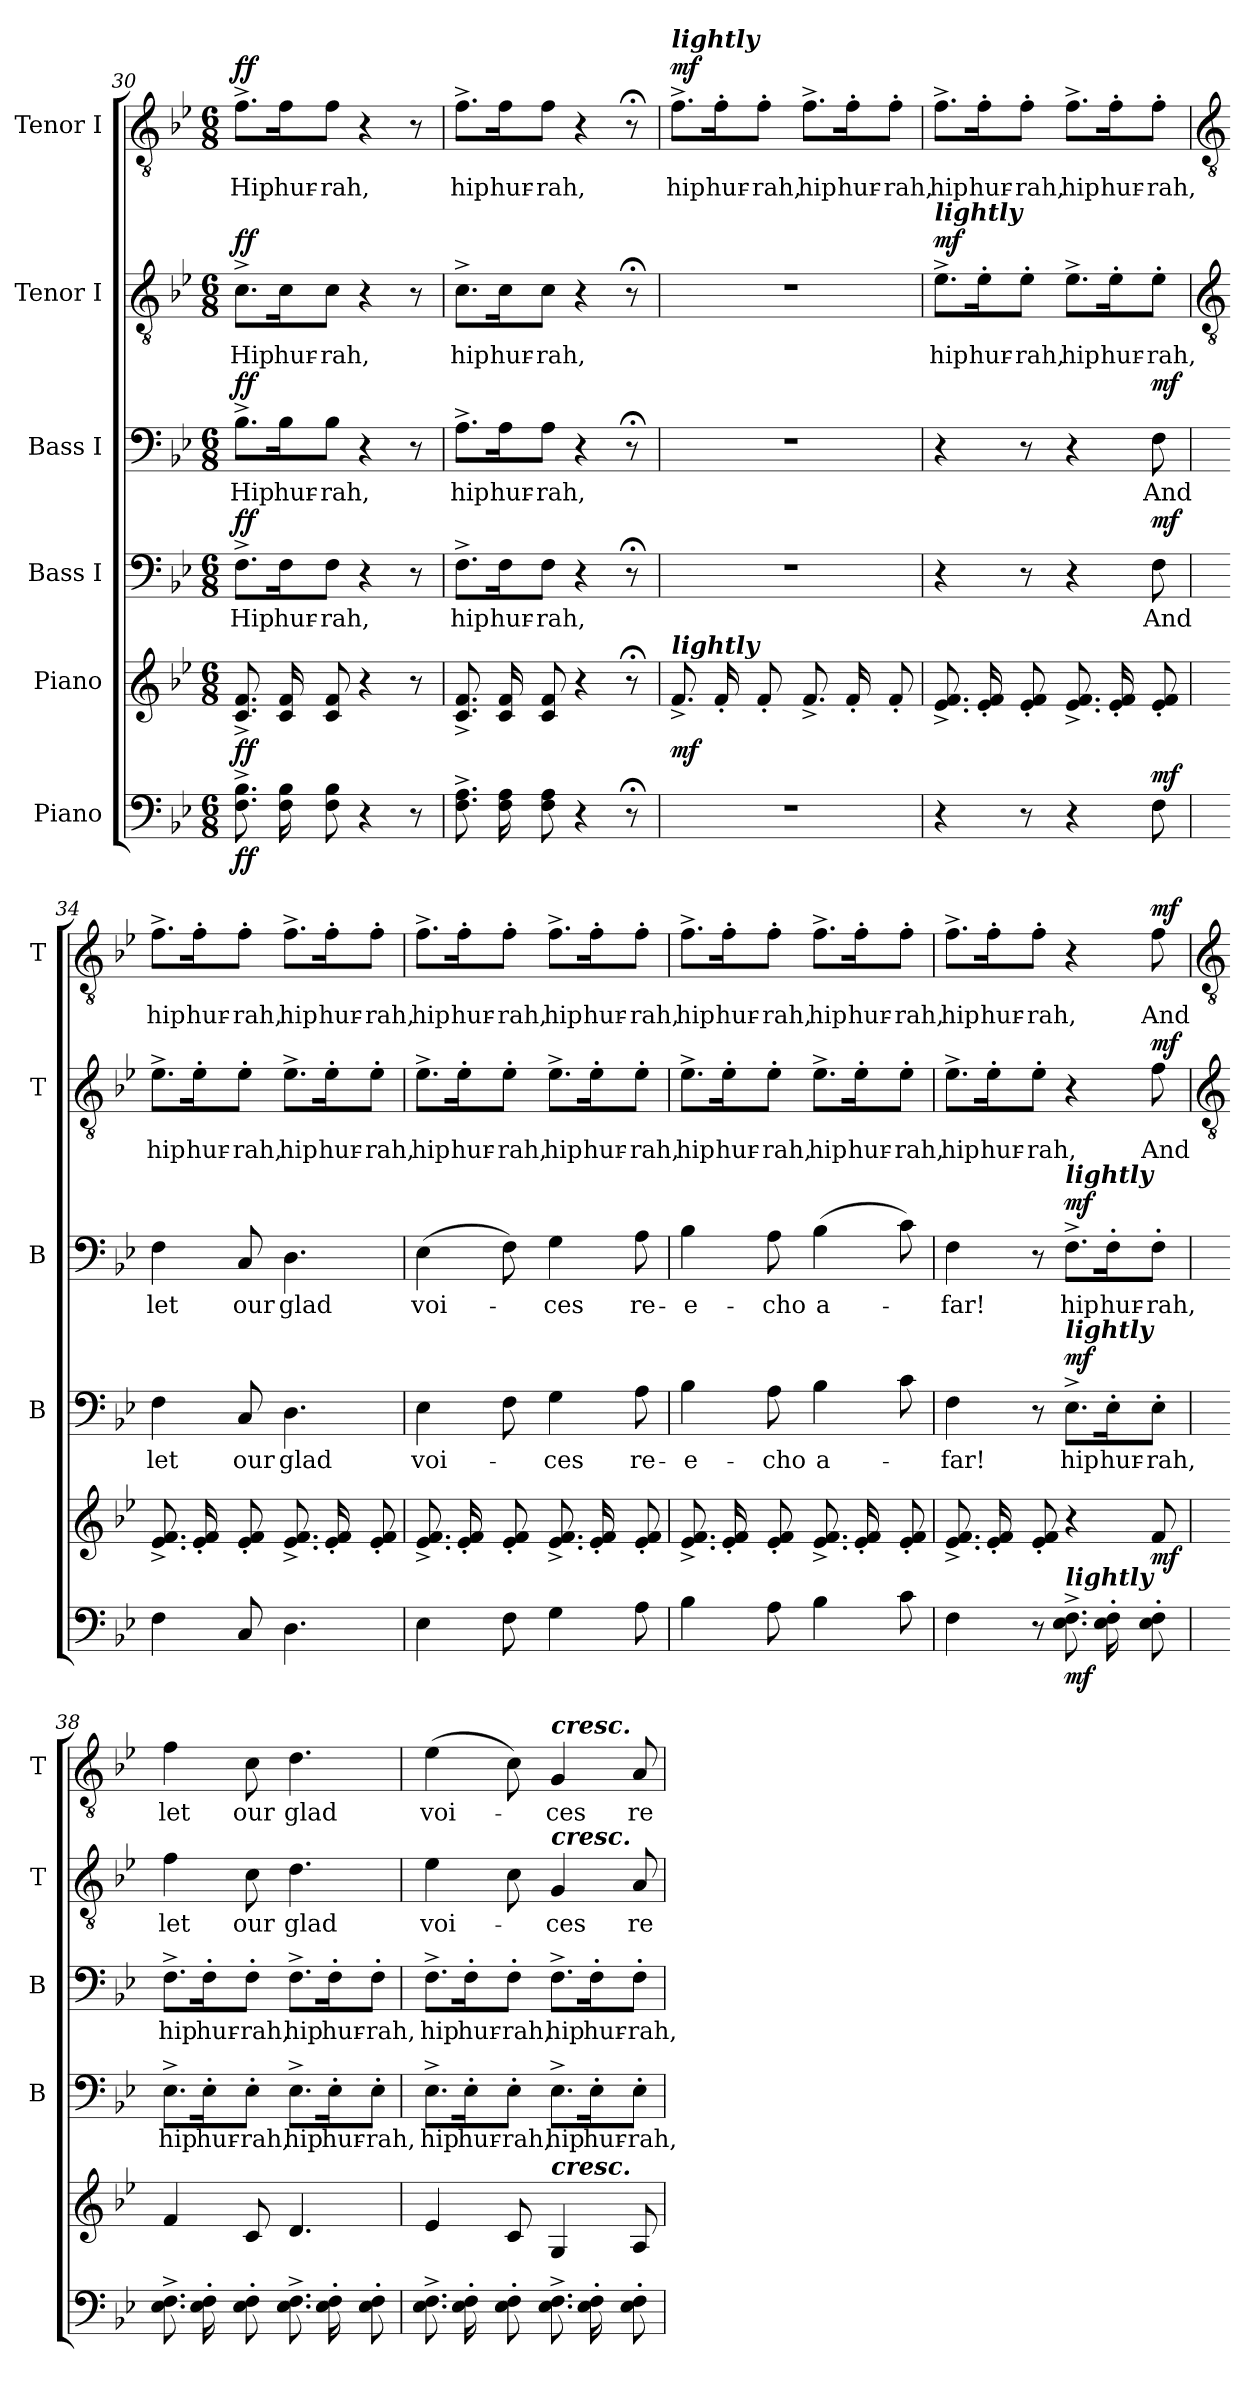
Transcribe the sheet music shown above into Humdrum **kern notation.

**kern	**dynam	**kern	**dynam	**kern	**text	**dynam	**kern	**text	**dynam	**kern	**text	**dynam	**kern	**text	**dynam
*part6	*part6	*part5	*part5	*part4	*part4	*part4	*part3	*part3	*part3	*part2	*part2	*part2	*part1	*part1	*part1
*staff6	*staff6	*staff5	*staff5	*staff4	*staff4	*staff4	*staff3	*staff3	*staff3	*staff2	*staff2	*staff2	*staff1	*staff1	*staff1
*I"Piano	*	*I"Piano	*	*I"Bass I	*	*	*I"Bass I	*	*	*I"Tenor I	*	*	*I"Tenor I	*	*
*	*	*	*	*I'B	*	*	*I'B	*	*	*I'T	*	*	*I'T	*	*
*clefF4	*	*clefG2	*	*clefF4	*	*	*clefF4	*	*	*clefGv2	*	*	*clefGv2	*	*
*k[b-e-]	*	*k[b-e-]	*	*k[b-e-]	*	*	*k[b-e-]	*	*	*k[b-e-]	*	*	*k[b-e-]	*	*
*B-:	*	*B-:	*	*B-:	*	*	*B-:	*	*	*B-:	*	*	*B-:	*	*
*M6/8	*	*M6/8	*	*M6/8	*	*	*M6/8	*	*	*M6/8	*	*	*M6/8	*	*
=30	=30	=30	=30	=30	=30	=30	=30	=30	=30	=30	=30	=30	=30	=30	=30
!	!LO:DY:b	!	!LO:DY:b	!	!LO:LY:b	!LO:DY:b	!	!LO:LY:b	!LO:DY:b	!	!LO:LY:b	!LO:DY:b	!	!LO:LY:b	!LO:DY:b
8.F^ 8.B-^L	ff	8.c^ 8.f^L	ff	8.F^\L	Hip	ff	8.B-^\L	Hip	ff	8.c^\L	Hip	ff	8.f^\L	Hip	ff
!	!	!	!	!	!LO:LY:b	!	!	!LO:LY:b	!	!	!LO:LY:b	!	!	!LO:LY:b	!
16F 16B-L	.	16c 16fL	.	16F\K	hur-	.	16B-\K	hur-	.	16c\K	hur-	.	16f\K	hur-	.
!	!	!	!	!	!LO:LY:b	!	!	!LO:LY:b	!	!	!LO:LY:b	!	!	!LO:LY:b	!
8F 8B-J	.	8c 8fJ	.	8F\J	-rah,	.	8B-\J	-rah,	.	8c\J	-rah,	.	8f\J	-rah,	.
4r	.	4r	.	4r	.	.	4r	.	.	4r	.	.	4r	.	.
8r	.	8r	.	8r	.	.	8r	.	.	8r	.	.	8r	.	.
=31	=31	=31	=31	=31	=31	=31	=31	=31	=31	=31	=31	=31	=31	=31	=31
!	!	!	!	!	!LO:LY:b	!	!	!LO:LY:b	!	!	!LO:LY:b	!	!	!LO:LY:b	!
8.F^ 8.A^L	.	8.c^ 8.f^L	.	8.F^\L	hip	.	8.A^\L	hip	.	8.c^\L	hip	.	8.f^\L	hip	.
!	!	!	!	!	!LO:LY:b	!	!	!LO:LY:b	!	!	!LO:LY:b	!	!	!LO:LY:b	!
16F 16AL	.	16c 16fL	.	16F\K	hur-	.	16A\K	hur-	.	16c\K	hur-	.	16f\K	hur-	.
!	!	!	!	!	!LO:LY:b	!	!	!LO:LY:b	!	!	!LO:LY:b	!	!	!LO:LY:b	!
8F 8AJ	.	8c 8fJ	.	8F\J	-rah,	.	8A\J	-rah,	.	8c\J	-rah,	.	8f\J	-rah,	.
4r	.	4r	.	4r	.	.	4r	.	.	4r	.	.	4r	.	.
8r;<	.	8r;<	.	8r;<	.	.	8r;<	.	.	8r;<	.	.	8r;<	.	.
=32	=32	=32	=32	=32	=32	=32	=32	=32	=32	=32	=32	=32	=32	=32	=32
!	!	!	!	!	!	!	!	!	!	!	!	!	!LO:TX:a:Bi:t=lightly	!	!
!	!	!LO:TX:a:Bi:t=lightly	!	!	!	!	!	!	!	!	!	!	!	!	!
!LO:N:vis=1	!	!	!LO:DY:b	!LO:N:vis=1	!	!	!LO:N:vis=1	!	!	!LO:N:vis=1	!	!	!	!LO:LY:b	!LO:DY:b
2.r	.	8.f^L	mf	2.r	.	.	2.r	.	.	2.r	.	.	8.f^\L	hip	mf
!	!	!	!	!	!	!	!	!	!	!	!	!	!	!LO:LY:b	!
.	.	16f'L	.	.	.	.	.	.	.	.	.	.	16f'\K	hur-	.
!	!	!	!	!	!	!	!	!	!	!	!	!	!	!LO:LY:b	!
.	.	8f'J	.	.	.	.	.	.	.	.	.	.	8f'\J	-rah,	.
!	!	!	!	!	!	!	!	!	!	!	!	!	!	!LO:LY:b	!
.	.	8.f^L	.	.	.	.	.	.	.	.	.	.	8.f^\L	hip	.
!	!	!	!	!	!	!	!	!	!	!	!	!	!	!LO:LY:b	!
.	.	16f'L	.	.	.	.	.	.	.	.	.	.	16f'\K	hur-	.
!	!	!	!	!	!	!	!	!	!	!	!	!	!	!LO:LY:b	!
.	.	8f'J	.	.	.	.	.	.	.	.	.	.	8f'\J	-rah,	.
=33	=33	=33	=33	=33	=33	=33	=33	=33	=33	=33	=33	=33	=33	=33	=33
!	!	!	!	!	!	!	!	!	!	!LO:TX:a:Bi:t=lightly	!	!	!	!	!
!	!	!	!	!	!	!	!	!	!	!	!LO:LY:b	!LO:DY:b	!	!LO:LY:b	!
4r	.	8.e-^ 8.f^L	.	4r	.	.	4r	.	.	8.e-^\L	hip	mf	8.f^\L	hip	.
!	!	!	!	!	!	!	!	!	!	!	!LO:LY:b	!	!	!LO:LY:b	!
.	.	16e-' 16f'L	.	.	.	.	.	.	.	16e-'\K	hur-	.	16f'\K	hur-	.
!	!	!	!	!	!	!	!	!	!	!	!LO:LY:b	!	!	!LO:LY:b	!
8r	.	8e-' 8f'J	.	8r	.	.	8r	.	.	8e-'\J	-rah,	.	8f'\J	-rah,	.
!	!	!	!	!	!	!	!	!	!	!	!LO:LY:b	!	!	!LO:LY:b	!
4r	.	8.e-^ 8.f^L	.	4r	.	.	4r	.	.	8.e-^\L	hip	.	8.f^\L	hip	.
!	!	!	!	!	!	!	!	!	!	!	!LO:LY:b	!	!	!LO:LY:b	!
.	.	16e-' 16f'L	.	.	.	.	.	.	.	16e-'\K	hur-	.	16f'\K	hur-	.
!	!LO:DY:a	!	!	!	!LO:LY:b	!LO:DY:b	!	!LO:LY:b	!LO:DY:b	!	!LO:LY:b	!	!	!LO:LY:b	!
8F	mf	8e-' 8f'J	.	8F	And	mf	8F	And	mf	8e-'\J	-rah,	.	8f'\J	-rah,	.
!!LO:LB:g=z
=34	=34	=34	=34	=34	=34	=34	=34	=34	=34	=34	=34	=34	=34	=34	=34
*	*	*	*	*	*	*	*	*	*	*clefGv2	*	*	*clefGv2	*	*
!	!	!	!	!	!LO:LY:b	!	!	!LO:LY:b	!	!	!LO:LY:b	!	!	!LO:LY:b	!
4F	.	8.e-^ 8.f^L	.	4F	let	.	4F	let	.	8.e-^\L	hip	.	8.f^\L	hip	.
!	!	!	!	!	!	!	!	!	!	!	!LO:LY:b	!	!	!LO:LY:b	!
.	.	16e-' 16f'L	.	.	.	.	.	.	.	16e-'\K	hur-	.	16f'\K	hur-	.
!	!	!	!	!	!LO:LY:b	!	!	!LO:LY:b	!	!	!LO:LY:b	!	!	!LO:LY:b	!
8C	.	8e-' 8f'J	.	8C	our	.	8C	our	.	8e-'\J	-rah,	.	8f'\J	-rah,	.
!	!	!	!	!	!LO:LY:b	!	!	!LO:LY:b	!	!	!LO:LY:b	!	!	!LO:LY:b	!
4.D	.	8.e-^ 8.f^L	.	4.D	glad	.	4.D	glad	.	8.e-^\L	hip	.	8.f^\L	hip	.
!	!	!	!	!	!	!	!	!	!	!	!LO:LY:b	!	!	!LO:LY:b	!
.	.	16e-' 16f'L	.	.	.	.	.	.	.	16e-'\K	hur-	.	16f'\K	hur-	.
!	!	!	!	!	!	!	!	!	!	!	!LO:LY:b	!	!	!LO:LY:b	!
.	.	8e-' 8f'J	.	.	.	.	.	.	.	8e-'\J	-rah,	.	8f'\J	-rah,	.
=35	=35	=35	=35	=35	=35	=35	=35	=35	=35	=35	=35	=35	=35	=35	=35
!	!	!	!	!	!LO:LY:b	!	!	!LO:LY:b	!	!	!LO:LY:b	!	!	!LO:LY:b	!
4E-	.	8.e-^ 8.f^L	.	4E-	-voi-	.	(>4E-	voi-	.	8.e-^\L	hip	.	8.f^\L	hip	.
!	!	!	!	!	!	!	!	!	!	!	!LO:LY:b	!	!	!LO:LY:b	!
.	.	16e-' 16f'L	.	.	.	.	.	.	.	16e-'\K	hur-	.	16f'\K	hur-	.
!	!	!	!	!	!	!	!	!	!	!	!LO:LY:b	!	!	!LO:LY:b	!
8F	.	8e-' 8f'J	.	8F	.	.	8F)	.	.	8e-'\J	-rah,	.	8f'\J	-rah,	.
!	!	!	!	!	!LO:LY:b	!	!	!LO:LY:b	!	!	!LO:LY:b	!	!	!LO:LY:b	!
4G	.	8.e-^ 8.f^L	.	4G	ces	.	4G	ces	.	8.e-^\L	hip	.	8.f^\L	hip	.
!	!	!	!	!	!	!	!	!	!	!	!LO:LY:b	!	!	!LO:LY:b	!
.	.	16e-' 16f'L	.	.	.	.	.	.	.	16e-'\K	hur-	.	16f'\K	hur-	.
!	!	!	!	!	!LO:LY:b	!	!	!LO:LY:b	!	!	!LO:LY:b	!	!	!LO:LY:b	!
8A	.	8e-' 8f'J	.	8A	re-	.	8A	re-	.	8e-'\J	-rah,	.	8f'\J	-rah,	.
=36	=36	=36	=36	=36	=36	=36	=36	=36	=36	=36	=36	=36	=36	=36	=36
!	!	!	!	!	!LO:LY:b	!	!	!LO:LY:b	!	!	!LO:LY:b	!	!	!LO:LY:b	!
4B-	.	8.e-^ 8.f^L	.	4B-	e-	.	4B-	-e-	.	8.e-^\L	hip	.	8.f^\L	hip	.
!	!	!	!	!	!	!	!	!	!	!	!LO:LY:b	!	!	!LO:LY:b	!
.	.	16e-' 16f'L	.	.	.	.	.	.	.	16e-'\K	hur-	.	16f'\K	hur-	.
!	!	!	!	!	!LO:LY:b	!	!	!LO:LY:b	!	!	!LO:LY:b	!	!	!LO:LY:b	!
8A	.	8e-' 8f'J	.	8A	-cho	.	8A	-cho	.	8e-'\J	-rah,	.	8f'\J	-rah,	.
!	!	!	!	!	!LO:LY:b	!	!	!LO:LY:b	!	!	!LO:LY:b	!	!	!LO:LY:b	!
4B-	.	8.e-^ 8.f^L	.	4B-	a-	.	(>4B-	a-	.	8.e-^\L	hip	.	8.f^\L	hip	.
!	!	!	!	!	!	!	!	!	!	!	!LO:LY:b	!	!	!LO:LY:b	!
.	.	16e-' 16f'L	.	.	.	.	.	.	.	16e-'\K	hur-	.	16f'\K	hur-	.
!	!	!	!	!	!	!	!	!	!	!	!LO:LY:b	!	!	!LO:LY:b	!
8c	.	8e-' 8f'J	.	8c	.	.	8c)	.	.	8e-'\J	-rah,	.	8f'\J	-rah,	.
=37	=37	=37	=37	=37	=37	=37	=37	=37	=37	=37	=37	=37	=37	=37	=37
!	!	!	!	!	!LO:LY:b	!	!	!LO:LY:b	!	!	!LO:LY:b	!	!	!LO:LY:b	!
4F	.	8.e-^ 8.f^L	.	4F	far!	.	4F	far!	.	8.e-^\L	hip	.	8.f^\L	hip	.
!	!	!	!	!	!	!	!	!	!	!	!LO:LY:b	!	!	!LO:LY:b	!
.	.	16e-' 16f'L	.	.	.	.	.	.	.	16e-'\K	hur-	.	16f'\K	hur-	.
!	!	!	!	!	!	!	!	!	!	!	!LO:LY:b	!	!	!LO:LY:b	!
8r	.	8e-' 8f'J	.	8r	.	.	8r	.	.	8e-'\J	-rah,	.	8f'\J	-rah,	.
!	!	!	!	!	!	!	!LO:TX:a:Bi:t=lightly	!	!	!	!	!	!	!	!
!	!	!	!	!LO:TX:a:Bi:t=lightly	!	!	!	!	!	!	!	!	!	!	!
!LO:TX:a:Bi:t=lightly	!	!	!	!	!	!	!	!	!	!	!	!	!	!	!
!	!LO:DY:b	!	!	!	!LO:LY:b	!LO:DY:b	!	!LO:LY:b	!LO:DY:b	!	!	!	!	!	!
8.E-^ 8.F^L	mf	4r	.	8.E-^\L	hip	mf	8.F^\L	hip	mf	4r	.	.	4r	.	.
!	!	!	!	!	!LO:LY:b	!	!	!LO:LY:b	!	!	!	!	!	!	!
16E-' 16F'L	.	.	.	16E-'\K	hur-	.	16F'\K	hur-	.	.	.	.	.	.	.
!	!	!	!LO:DY:b	!	!LO:LY:b	!	!	!LO:LY:b	!	!	!LO:LY:b	!LO:DY:b	!	!LO:LY:b	!LO:DY:b
8E-' 8F'J	.	8f	mf	8E-'\J	-rah,	.	8F'\J	-rah,	.	8f	And	mf	8f	And	mf
!!LO:LB:g=z
=38	=38	=38	=38	=38	=38	=38	=38	=38	=38	=38	=38	=38	=38	=38	=38
*	*	*	*	*	*	*	*	*	*	*clefGv2	*	*	*clefGv2	*	*
!	!	!	!	!	!LO:LY:b	!	!	!LO:LY:b	!	!	!LO:LY:b	!	!	!LO:LY:b	!
8.E-^ 8.F^L	.	4f	.	8.E-^\L	hip	.	8.F^\L	hip	.	4f	let	.	4f	let	.
!	!	!	!	!	!LO:LY:b	!	!	!LO:LY:b	!	!	!	!	!	!	!
16E-' 16F'L	.	.	.	16E-'\K	hur-	.	16F'\K	hur-	.	.	.	.	.	.	.
!	!	!	!	!	!LO:LY:b	!	!	!LO:LY:b	!	!	!LO:LY:b	!	!	!LO:LY:b	!
8E-' 8F'J	.	8c	.	8E-'\J	-rah,	.	8F'\J	-rah,	.	8c	our	.	8c	our	.
!	!	!	!	!	!LO:LY:b	!	!	!LO:LY:b	!	!	!LO:LY:b	!	!	!LO:LY:b	!
8.E-^ 8.F^L	.	4.d	.	8.E-^\L	hip	.	8.F^\L	hip	.	4.d	glad	.	4.d	glad	.
!	!	!	!	!	!LO:LY:b	!	!	!LO:LY:b	!	!	!	!	!	!	!
16E-' 16F'L	.	.	.	16E-'\K	hur-	.	16F'\K	hur-	.	.	.	.	.	.	.
!	!	!	!	!	!LO:LY:b	!	!	!LO:LY:b	!	!	!	!	!	!	!
8E-' 8F'J	.	.	.	8E-'\J	-rah,	.	8F'\J	-rah,	.	.	.	.	.	.	.
=39	=39	=39	=39	=39	=39	=39	=39	=39	=39	=39	=39	=39	=39	=39	=39
!	!	!	!	!	!LO:LY:b	!	!	!LO:LY:b	!	!	!LO:LY:b	!	!	!LO:LY:b	!
8.E-^ 8.F^L	.	4e-	.	8.E-^\L	hip	.	8.F^\L	hip	.	4e-	-voi-	.	(>4e-	voi-	.
!	!	!	!	!	!LO:LY:b	!	!	!LO:LY:b	!	!	!	!	!	!	!
16E-' 16F'L	.	.	.	16E-'\K	hur-	.	16F'\K	hur-	.	.	.	.	.	.	.
!	!	!	!	!	!LO:LY:b	!	!	!LO:LY:b	!	!	!	!	!	!	!
8E-' 8F'J	.	8c	.	8E-'\J	-rah,	.	8F'\J	-rah,	.	8c	.	.	8c)	.	.
!	!	!	!	!	!	!	!	!	!	!	!	!	!LO:TX:a:Bi:t=cresc.	!	!
!	!	!	!	!	!	!	!	!	!	!LO:TX:a:Bi:t=cresc.	!	!	!	!	!
!	!	!LO:TX:a:Bi:t=cresc.	!	!	!	!	!	!	!	!	!	!	!	!	!
!	!	!	!	!	!LO:LY:b	!	!	!LO:LY:b	!	!	!LO:LY:b	!	!	!LO:LY:b	!
8.E-^ 8.F^L	.	4G	.	8.E-^\L	hip	.	8.F^\L	hip	.	4G	ces	.	4G	ces	.
!	!	!	!	!	!LO:LY:b	!	!	!LO:LY:b	!	!	!	!	!	!	!
16E-' 16F'L	.	.	.	16E-'\K	hur-	.	16F'\K	hur-	.	.	.	.	.	.	.
!	!	!	!	!	!LO:LY:b	!	!	!LO:LY:b	!	!	!LO:LY:b	!	!	!LO:LY:b	!
8E-' 8F'J	.	8A	.	8E-'\J	-rah,	.	8F'\J	-rah,	.	8A	re-	.	8A	re-	.
=	=	=	=	=	=	=	=	=	=	=	=	=	=	=	=
*-	*-	*-	*-	*-	*-	*-	*-	*-	*-	*-	*-	*-	*-	*-	*-
